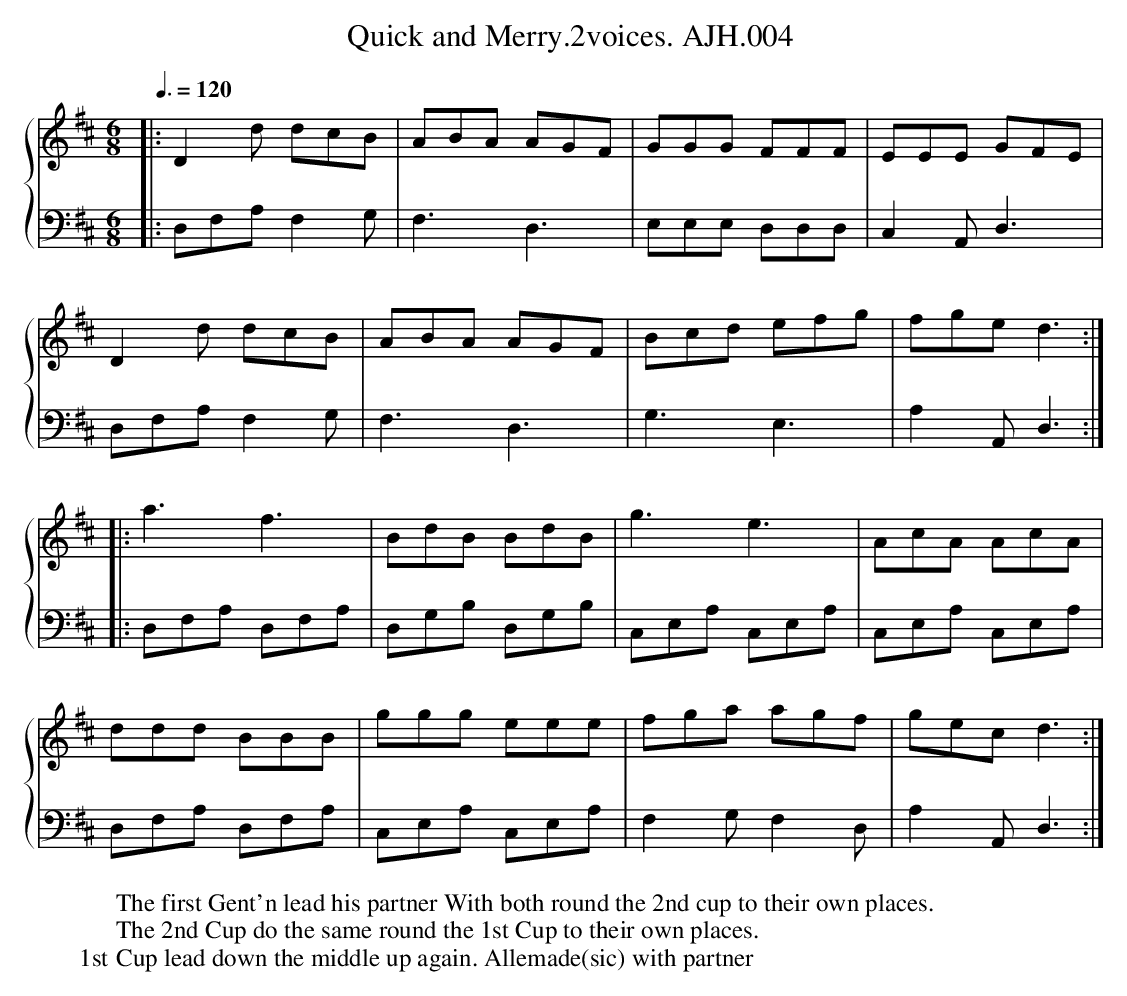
X:1
T:Quick and Merry.2voices. AJH.004
M:6/8
L:1/8
Q:3/8=120
W:The first Gent'n lead his partner With both round the 2nd cup to their own places.
W:The 2nd Cup do the same round the 1st Cup to their own places.
W:1st Cup lead down the middle up again. Allemade(sic) with partner
V:1 clef=treble
V:2 clef=bass
%%staves {1 2}
K:D
[V:1] |: D2d dcB | ABA AGF | GGG FFF | EEE GFE |
[V:2] |: D,F,A, F,2G, | F,3 D,3 | E,E,E, D,D,D, | C,2A,, D,3 |
[V:1] D2d dcB | ABA AGF | Bcd efg | fge d3 :|
[V:2] D,F,A, F,2G, | F,3 D,3 | G,3 E,3 | A,2A,, D,3 :|
[V:1] |: a3 f3 | BdB BdB | g3 e3 | AcA AcA |
[V:2] |: D,F,A, D,F,A, | D,G,B, D,G,B, | C,E,A, C,E,A, | C,E,A, C,E,A, |
[V:1] ddd BBB | ggg eee | fga agf | gec d3 :|
[V:2] D,F,A, D,F,A, |C,E,A, C,E,A, | F,2G, F,2D, | A,2A,, D,3 :|
